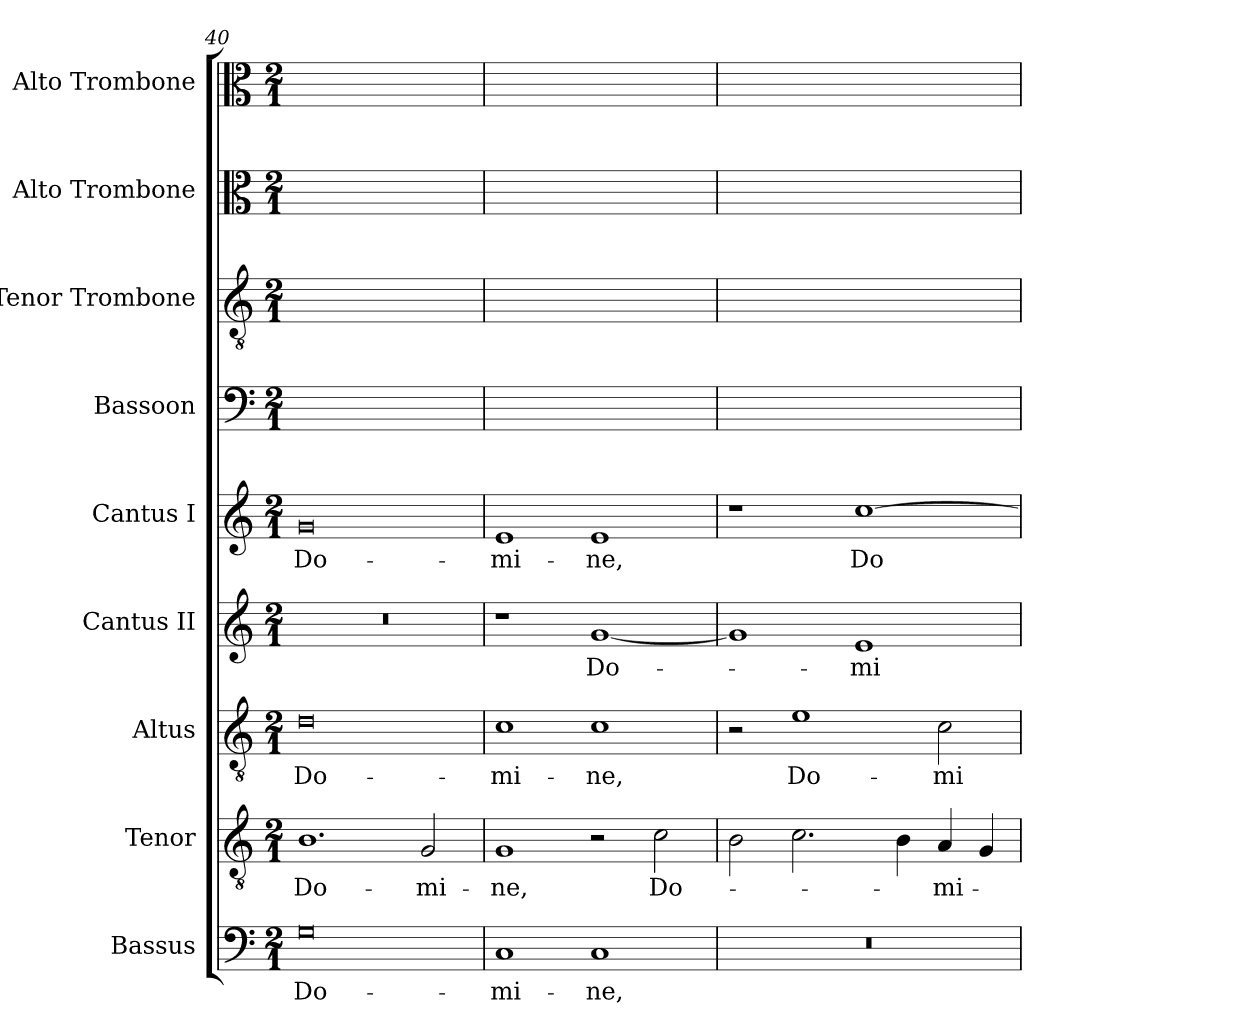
**kern	**text	**kern	**text	**kern	**text	**kern	**text	**kern	**text	**kern	**text	**kern	**text	**kern	**text	**kern	**text
*part9	*part9	*part8	*part8	*part7	*part7	*part6	*part6	*part5	*part5	*part4	*part4	*part3	*part3	*part2	*part2	*part1	*part1
*staff9	*staff9	*staff8	*staff8	*staff7	*staff7	*staff6	*staff6	*staff5	*staff5	*staff4	*staff4	*staff3	*staff3	*staff2	*staff2	*staff1	*staff1
*I"Bassus	*	*I"Tenor	*	*I"Altus	*	*I"Cantus II	*	*I"Cantus I	*	*I"Bassoon	*	*I"Tenor Trombone	*	*I"Alto Trombone	*	*I"Alto Trombone	*
*I'B.	*	*I'T.	*	*I'A.	*	*I'C.	*	*I'C.	*	*I'Bsn.	*	*I'Tbn.	*	*I'A. Tbn.	*	*I'A. Tbn.	*
*clefF4	*	*clefGv2	*	*clefGv2	*	*clefG2	*	*clefG2	*	*clefF4	*	*clefGv2	*	*clefC3	*	*clefC3	*
*	*	*ITrd7c12	*	*ITrd7c12	*	*	*	*	*	*	*	*	*	*	*	*	*
*k[]	*	*k[]	*	*k[]	*	*k[]	*	*k[]	*	*k[]	*	*k[]	*	*k[]	*	*k[]	*
*C:	*	*C:	*	*C:	*	*C:	*	*C:	*	*C:	*	*C:	*	*C:	*	*C:	*
*M2/1	*	*M2/1	*	*M2/1	*	*M2/1	*	*M2/1	*	*M2/1	*	*M2/1	*	*M2/1	*	*M2/1	*
=40	=40	=40	=40	=40	=40	=40	=40	=40	=40	=40	=40	=40	=40	=40	=40	=40	=40
!	!LO:LY:b	!	!LO:LY:b	!	!LO:LY:b	!LO:N:vis=1	!	!	!LO:LY:b	!	!	!	!	!	!	!	!
0G	Do-	1.BB	Do-	0D	Do-	0r	.	0g	Do-	0Gyy	Do-	1.BByy	Do-	0ryy	.	0gyy	Do-
!	!	!	!LO:LY:b	!	!	!	!	!	!	!	!	!	!	!	!	!	!
.	.	2GG/	-mi-	.	.	.	.	.	.	.	.	2GG/yy	-mi-	.	.	.	.
=41	=41	=41	=41	=41	=41	=41	=41	=41	=41	=41	=41	=41	=41	=41	=41	=41	=41
!	!LO:LY:b	!	!LO:LY:b	!	!LO:LY:b	!	!	!	!LO:LY:b	!	!	!	!	!	!	!	!
1C	-mi-	1GG	-ne,	1C	-mi-	1r	.	1e	-mi-	1Cyy	-mi-	1GGyy	-ne,	1ryy	.	1eyy	-mi-
!	!LO:LY:b	!	!	!	!LO:LY:b	!	!LO:LY:b	!	!LO:LY:b	!	!	!	!	!	!	!	!
1C	-ne,	2r	.	1C	-ne,	[<1g	Do-	1e	-ne,	1Cyy	-ne,	2ryy	.	[>1gyy	Do-	1eyy	-ne,
!	!	!	!LO:LY:b	!	!	!	!	!	!	!	!	!	!	!	!	!	!
.	.	2C\	Do-	.	.	.	.	.	.	.	.	2C/yy	Do-	.	.	.	.
=42	=42	=42	=42	=42	=42	=42	=42	=42	=42	=42	=42	=42	=42	=42	=42	=42	=42
!LO:N:vis=1	!	!	!	!	!	!	!	!	!	!	!	!	!	!	!	!	!
0r	.	2BB\	.	2r	.	1g]	.	1r	.	0ryy	.	2BB/yy	.	1gyy]	.	1ryy	.
!	!	!	!	!	!LO:LY:b	!	!	!	!	!	!	!	!	!	!	!	!
.	.	2.C\	.	1E	Do-	.	.	.	.	.	.	2.C/yy	.	.	.	.	.
!	!	!	!	!	!	!	!LO:LY:b	!	!LO:LY:b	!	!	!	!	!	!	!	!
.	.	.	.	.	.	1e	-mi-	[>1cc	Do-	.	.	.	.	1eyy	-mi-	[>1ccyy	Do-
.	.	4BB\	.	.	.	.	.	.	.	.	.	4BB/yy	.	.	.	.	.
!	!	!	!LO:LY:b	!	!LO:LY:b	!	!	!	!	!	!	!	!	!	!	!	!
.	.	4AA/	-mi-	2C\	-mi-	.	.	.	.	.	.	4AA/yy	-mi-	.	.	.	.
.	.	4GG/	.	.	.	.	.	.	.	.	.	4GG/yy	.	.	.	.	.
=	=	=	=	=	=	=	=	=	=	=	=	=	=	=	=	=	=
*-	*-	*-	*-	*-	*-	*-	*-	*-	*-	*-	*-	*-	*-	*-	*-	*-	*-
